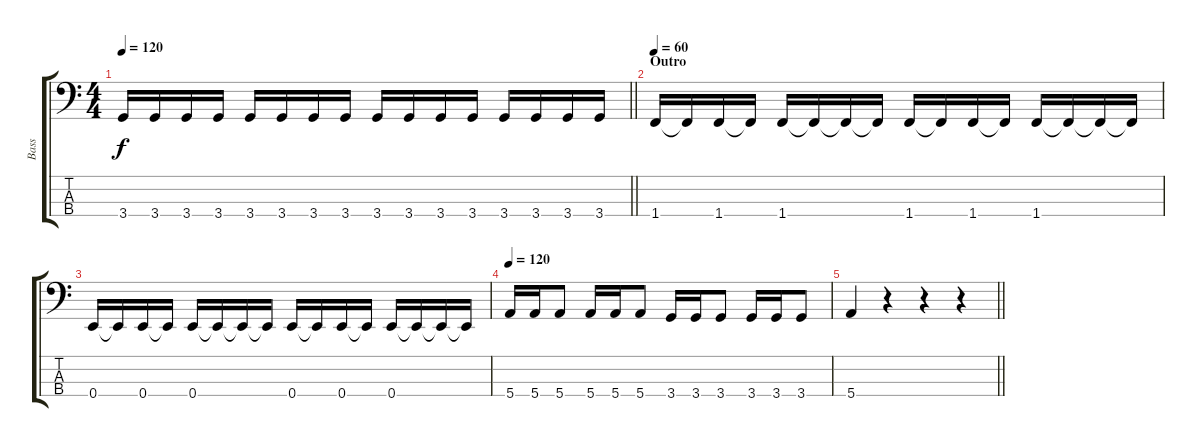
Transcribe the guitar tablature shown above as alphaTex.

\track ("Bass" "Bass") {instrument electricbassfinger}
\staff {score tabs}
\tuning (G2 D2 A1 E1) {hide}
\ts (4 4)
\tempo 120
\clef f4
\barLineRight lightlight
\ks c
3.4.16{dy f} 3.4.16 3.4.16 3.4.16 3.4.16 3.4.16 3.4.16 3.4.16 3.4.16 3.4.16 3.4.16 3.4.16 3.4.16 3.4.16 3.4.16 3.4.16 |
\section ("" "Outro")
\tempo 60
1.4.16 1.4{t}.16 1.4.16 1.4{t}.16 1.4.16 1.4{t}.16 1.4{t}.16 1.4{t}.16 1.4.16 1.4{t}.16 1.4.16 1.4{t}.16 1.4.16 1.4{t}.16 1.4{t}.16 1.4{t}.16 |
0.4.16 0.4{t}.16 0.4.16 0.4{t}.16 0.4.16 0.4{t}.16 0.4{t}.16 0.4{t}.16 0.4.16 0.4{t}.16 0.4.16 0.4{t}.16 0.4.16 0.4{t}.16 0.4{t}.16 0.4{t}.16 |
\tempo 120
5.4.16 5.4.16 5.4.8 5.4.16 5.4.16 5.4.8 3.4.16 3.4.16 3.4.8 3.4.16 3.4.16 3.4.8 |
\barLineRight lightlight
5.4.4 r.4 r.4 r.4
